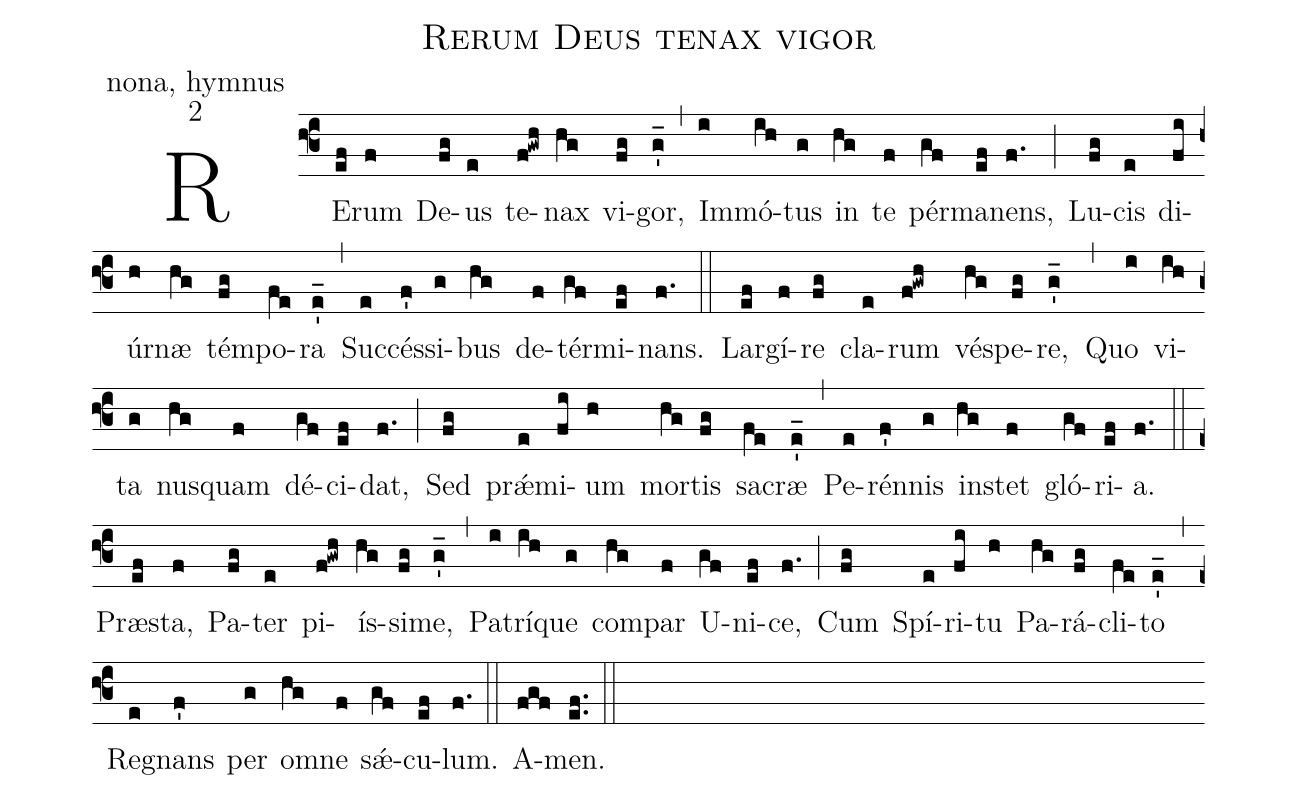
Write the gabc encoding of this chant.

name: Rerum Deus tenax vigor;
office-part: nona, hymnus;
mode: 2;
%%
(f3)
RE(ef)rum(f) De(fg)us(e) te(f!gwh)nax(hg) vi(fg)gor,(g'_) (,)
Im(i)mó(ih)tus(g) in(hg) te(f) pér(gf)ma(ef)nens,(f.) (;)
Lu(fg)cis(e) di(fi)úr(h)næ(hg) tém(fg)po(fe)ra(e'_) (,)
Suc(e)cés(f')si(g)bus(hg) de(f)tér(gf)mi(ef)nans.(f.) (::)

Lar(ef)gí(f)re(fg) cla(e)rum(f!gwh) vés(hg)pe(fg)re,(g'_) (,)
Quo(i) vi(ih)ta(g) nus(hg)quam(f) dé(gf)ci(ef)dat,(f.) (;)
Sed(fg) prǽ(e)mi(fi)um(h) mor(hg)tis(fg) sa(fe)cræ(e'_) (,)
Pe(e)rén(f')nis(g) in(hg)stet(f) gló(gf)ri(ef)a.(f.) (::)

Præs(ef)ta,(f) Pa(fg)ter(e) pi(f!gwh)ís(hg)si(fg)me,(g'_) (,)
Pa(i)trí(ih)que(g) com(hg)par(f) U(gf)ni(ef)ce,(f.) (;)
Cum(fg) Spí(e)ri(fi)tu(h) Pa(hg)rá(fg)cli(fe)to(e'_) (,)
Reg(e)nans(f') per(g) om(hg)ne(f) sǽ(gf)cu(ef)lum.(f.) (::)

A(fgf)men.(ef..) (::)
